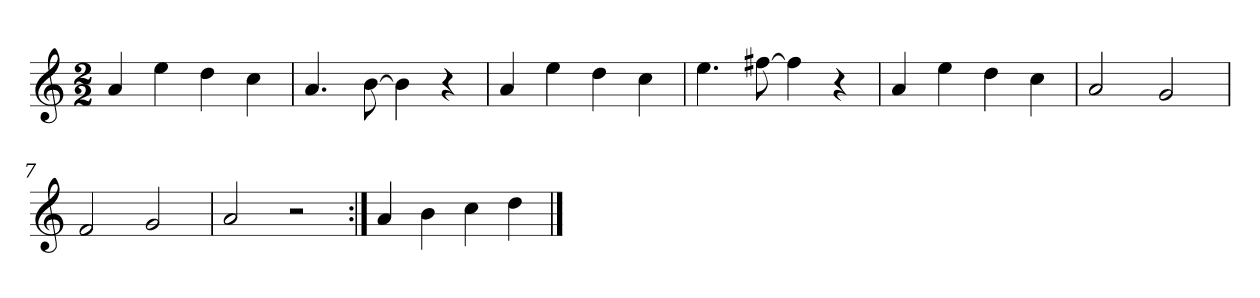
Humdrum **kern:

**kern
*part1
*staff1
*clefG2
*k[]
*M2/2
=1
4a/
4ee\
4dd\
4cc\
=2
4.a/
[8b\
4b\]
4r
=3
4a/
4ee\
4dd\
4cc\
=4
4.ee\
[8ff#X\
4ff#\]
4r
=5
4a/
4ee\
4dd\
4cc\
=6
2a/
2g/
=7
2f/
2g/
=8
2a/
2r
=9:|!
4a/
4b\
4cc\
4dd\
==
*-
